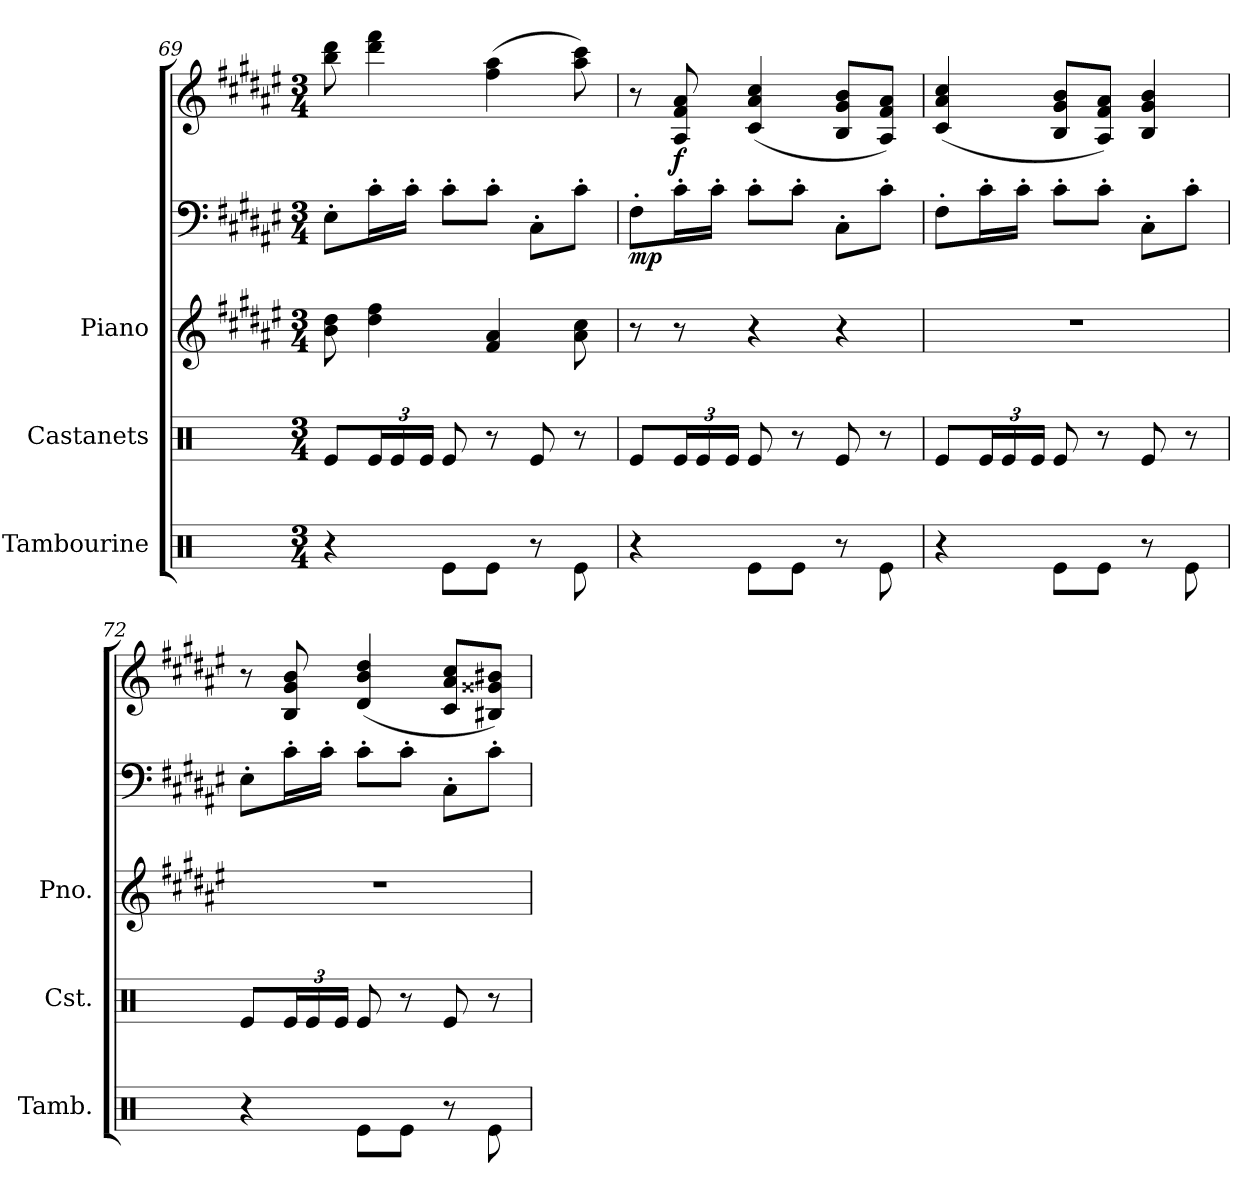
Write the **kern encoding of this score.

**kern	**kern	**kern	**kern	**kern	**dynam
*part3	*part2	*part1	*part1	*part1	*part1
*staff5	*staff4	*staff3	*staff2	*staff1	*staff1/2/3
*I"Tambourine	*I"Castanets	*I"Piano	*	*	*
*I'Tamb.	*I'Cst.	*I'Pno.	*	*	*
*clefX	*clefX	*clefG2	*clefF4	*clefG2	*
*k[]	*k[]	*k[f#c#g#d#a#e#]	*k[f#c#g#d#a#e#]	*k[f#c#g#d#a#e#]	*
*M3/4	*M3/4	*M3/4	*M3/4	*M3/4	*
=69	=69	=69	=69	=69	=69
4r	8Re/L	8b\ 8dd#\	8E#'\L	8bb\ 8ddd#\	.
*	*Xbrackettup	*	*	*	*
.	24Re/L	4dd#\ 4ff#\	16c#'\L	4ddd#\ 4fff#\	.
.	24Re/	.	.	.	.
.	.	.	16c#'\JJ	.	.
.	24Re/JJ	.	.	.	.
8Re\L	8Re/	.	8c#'\L	.	.
8Re\J	8r	4f#/ 4a#/	8c#'\J	(>4ff#\ 4aa#\	.
8r	8Re/	.	8C#'\L	.	.
8Re\	8r	8a#\ 8cc#\	8c#'\J	8aa#\ 8ccc#\)	.
=70	=70	=70	=70	=70	=70
!	!	!	!	!	!LO:DY:b=2
4r	8Re/L	8r	8F#'\L	8r	mp
!	!	!	!	!	!LO:DY:b
.	24Re/L	8r	16c#'\L	8A#/ 8f#/ 8a#/	f
.	24Re/	.	.	.	.
.	.	.	16c#'\JJ	.	.
.	24Re/JJ	.	.	.	.
8Re\L	8Re/	4r	8c#'\L	(<4c#/ 4a#/ 4cc#/	.
8Re\J	8r	.	8c#'\J	.	.
8r	8Re/	4r	8C#'\L	8B/ 8g#/ 8b/L	.
8Re\	8r	.	8c#'\J	8A#/ 8f#/ 8a#/J)	.
!!LO:PB:g=z
=71	=71	=71	=71	=71	=71
4r	8Re/L	2.r	8F#'\L	(<4c#/ 4a#/ 4cc#/	.
.	24Re/L	.	16c#'\L	.	.
.	24Re/	.	.	.	.
.	.	.	16c#'\JJ	.	.
.	24Re/JJ	.	.	.	.
8Re\L	8Re/	.	8c#'\L	8B/ 8g#/ 8b/L	.
8Re\J	8r	.	8c#'\J	8A#/ 8f#/ 8a#/J)	.
8r	8Re/	.	8C#'\L	4B/ 4g#/ 4b/	.
8Re\	8r	.	8c#'\J	.	.
=72	=72	=72	=72	=72	=72
4r	8Re/L	2.r	8E#'\L	8r	.
.	24Re/L	.	16c#'\L	8B/ 8g#/ 8b/	.
.	24Re/	.	.	.	.
.	.	.	16c#'\JJ	.	.
.	24Re/JJ	.	.	.	.
8Re\L	8Re/	.	8c#'\L	(<4d#/ 4b/ 4dd#/	.
8Re\J	8r	.	8c#'\J	.	.
8r	8Re/	.	8C#'\L	8c#/ 8a#/ 8cc#/L	.
8Re\	8r	.	8c#'\J	8B#X/ 8g##X/ 8b#X/J)	.
=	=	=	=	=	=
*-	*-	*-	*-	*-	*-
